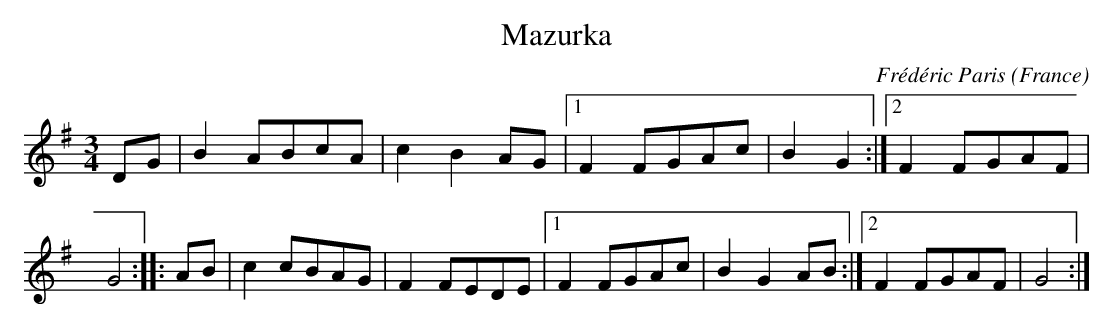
X:1
T:Mazurka
O:France
M:3/4
C:Fr\'ed\'eric Paris
K:G
DG|B2ABcA|c2B2AG|1F2FGAc|B2G2:|2F2FGAF|G4::\
AB|c2cBAG|F2FEDE|1F2FGAc|B2G2AB:|2F2FGAF|G4:|
